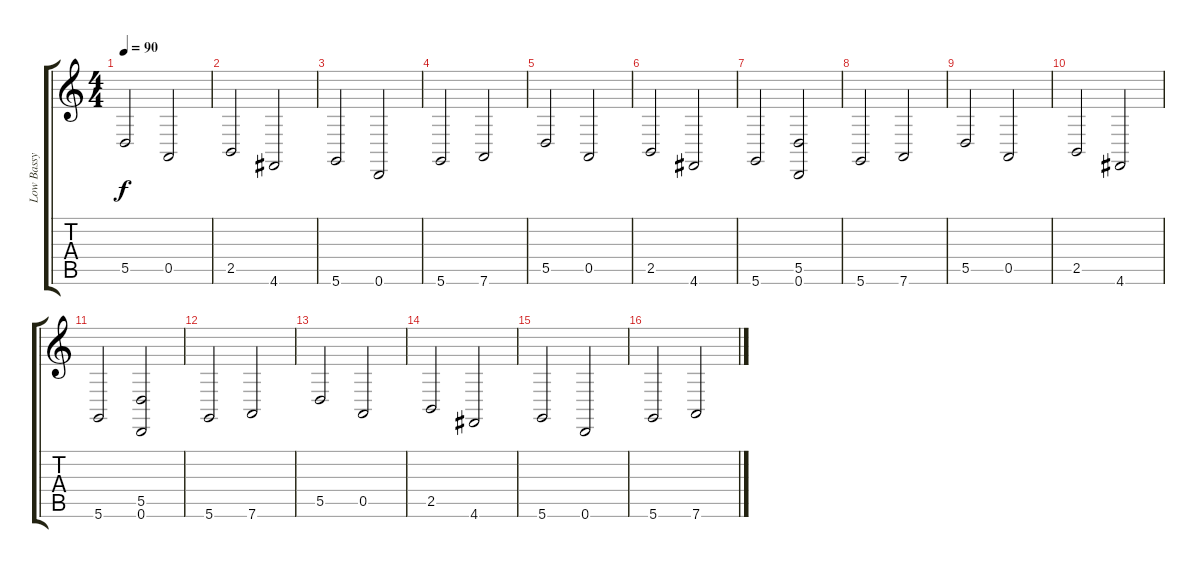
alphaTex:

\track ("Low Bassy Sound" "Low Bassy ") {instrument stringensemble2}
\staff {score tabs}
\tuning (E4 B3 G3 D3 A2 D2) {hide}
\ts (4 4)
\tempo 90
\clef g2
\ks c
5.5.2{dy f instrument stringensemble2} 0.5.2 |
2.5.2 4.6.2 |
5.6.2 0.6.2 |
5.6.2 7.6.2 |
5.5.2 0.5.2 |
2.5.2 4.6.2 |
5.6.2 (5.5 0.6).2 |
5.6.2 7.6.2 |
5.5.2 0.5.2 |
2.5.2 4.6.2 |
5.6.2 (5.5 0.6).2 |
5.6.2 7.6.2 |
5.5.2 0.5.2 |
2.5.2 4.6.2 |
5.6.2 0.6.2 |
5.6.2 7.6.2
